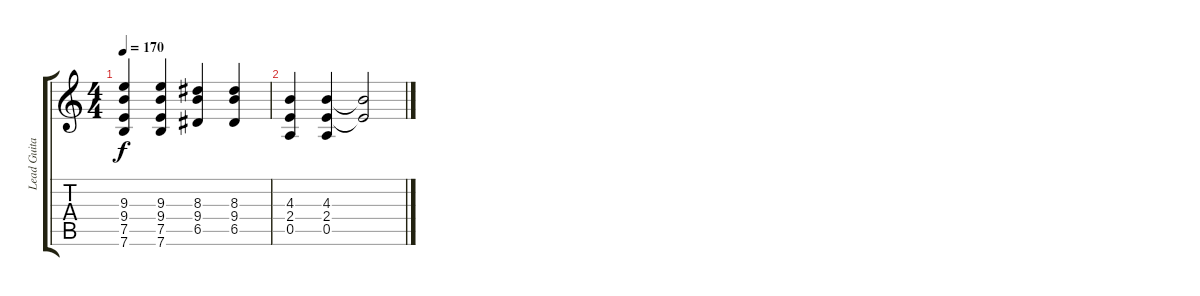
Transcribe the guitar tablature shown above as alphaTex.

\track ("Lead Guitar" "Lead Guita") {instrument overdrivenguitar}
\staff {score tabs}
\tuning (E4 B3 G3 D3 A2 E2) {hide}
\ts (4 4)
\tempo 170
\clef g2
\ks c
(9.3 9.4 7.5 7.6).4{dy f} (9.3 9.4 7.5 7.6).4 (8.3 9.4 6.5).4 (8.3 9.4 6.5).4 |
(4.3 2.4 0.5).4 (4.3 2.4 0.5).4 (4.3{t} 2.4{t}).2
